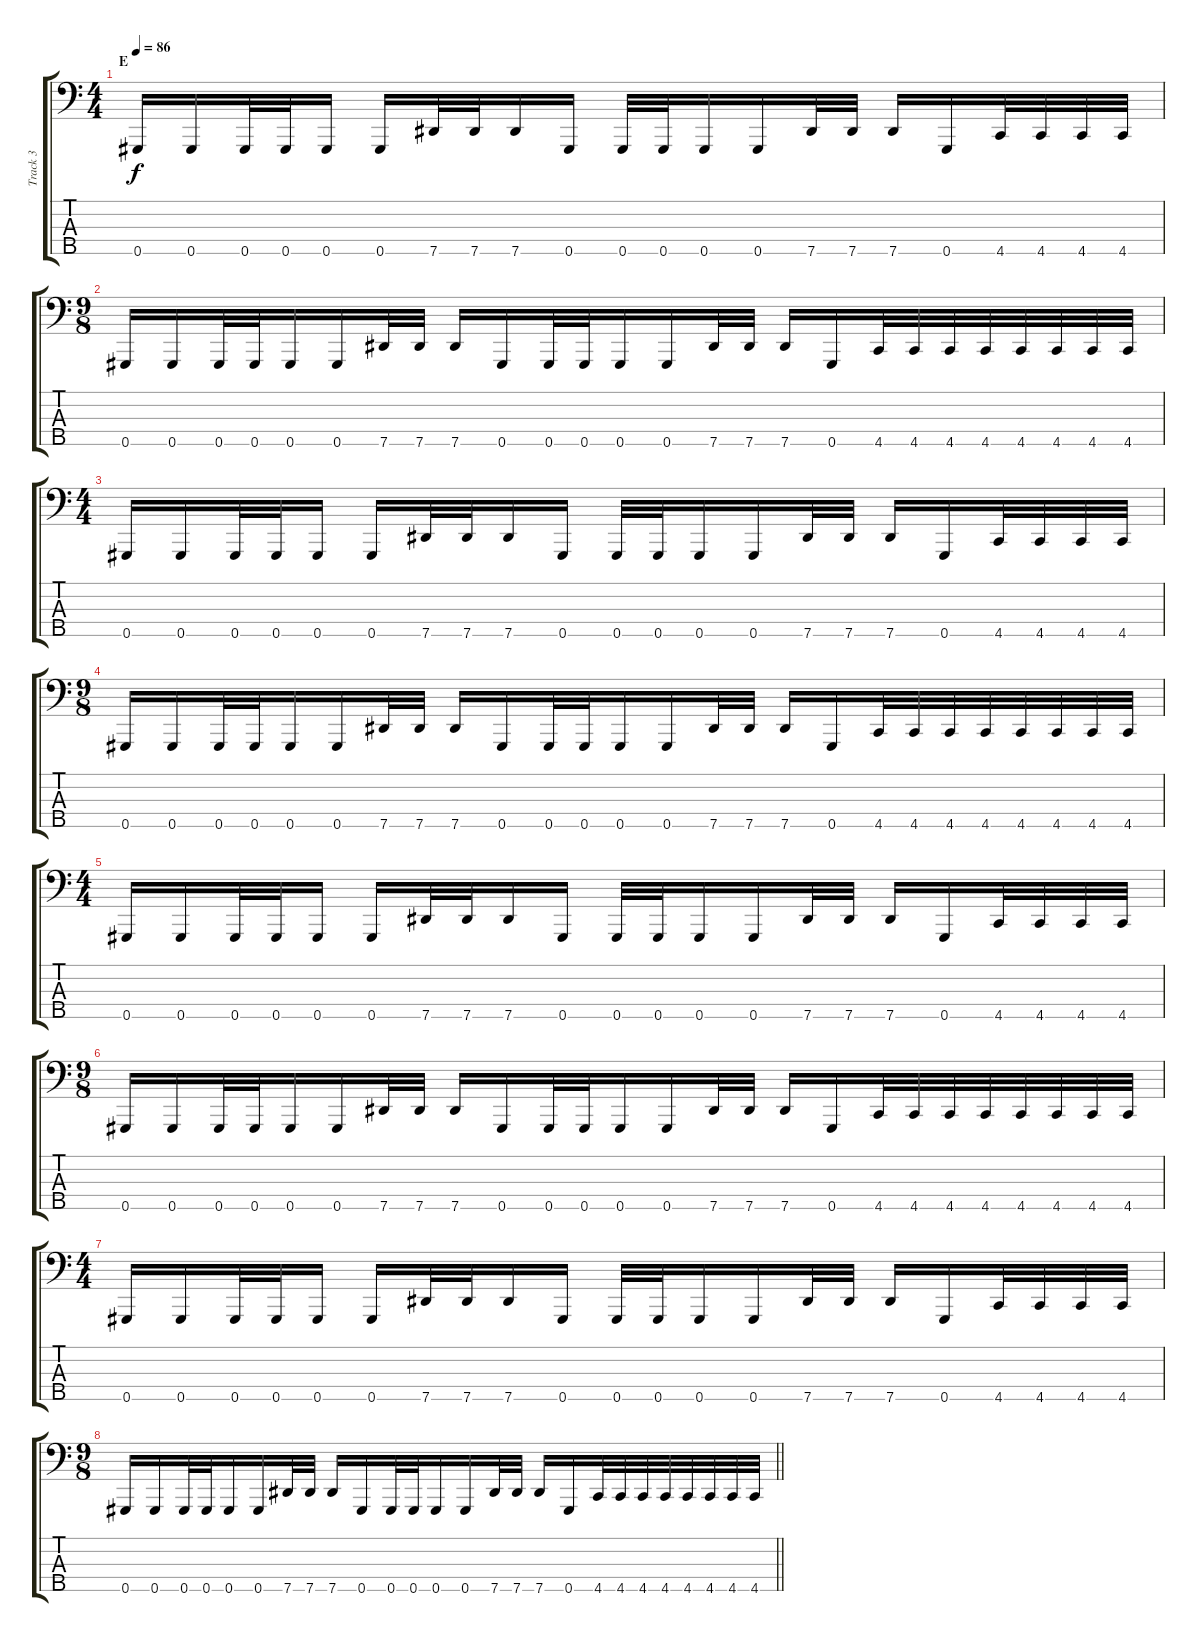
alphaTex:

\track ("Track 3" "Track 3") {instrument electricbassfinger}
\staff {score tabs}
\tuning (E2 B1 Gb1 Db1 Ab0) {hide}
\ts (4 4)
\section ("" "E")
\tempo 86
\clef f4
\ks c
0.5.16{dy f} 0.5.16 0.5.32 0.5.32 0.5.16 0.5.16 7.5.32 7.5.32 7.5.16 0.5.16 0.5.32 0.5.32 0.5.16 0.5.16 7.5.32 7.5.32 7.5.16 0.5.16 4.5.32 4.5.32 4.5.32 4.5.32 |
\ts (9 8)
0.5.16 0.5.16 0.5.32 0.5.32 0.5.16 0.5.16 7.5.32 7.5.32 7.5.16 0.5.16 0.5.32 0.5.32 0.5.16 0.5.16 7.5.32 7.5.32 7.5.16 0.5.16 4.5.32 4.5.32 4.5.32 4.5.32 4.5.32 4.5.32 4.5.32 4.5.32 |
\ts (4 4)
0.5.16 0.5.16 0.5.32 0.5.32 0.5.16 0.5.16 7.5.32 7.5.32 7.5.16 0.5.16 0.5.32 0.5.32 0.5.16 0.5.16 7.5.32 7.5.32 7.5.16 0.5.16 4.5.32 4.5.32 4.5.32 4.5.32 |
\ts (9 8)
0.5.16 0.5.16 0.5.32 0.5.32 0.5.16 0.5.16 7.5.32 7.5.32 7.5.16 0.5.16 0.5.32 0.5.32 0.5.16 0.5.16 7.5.32 7.5.32 7.5.16 0.5.16 4.5.32 4.5.32 4.5.32 4.5.32 4.5.32 4.5.32 4.5.32 4.5.32 |
\ts (4 4)
0.5.16 0.5.16 0.5.32 0.5.32 0.5.16 0.5.16 7.5.32 7.5.32 7.5.16 0.5.16 0.5.32 0.5.32 0.5.16 0.5.16 7.5.32 7.5.32 7.5.16 0.5.16 4.5.32 4.5.32 4.5.32 4.5.32 |
\ts (9 8)
0.5.16 0.5.16 0.5.32 0.5.32 0.5.16 0.5.16 7.5.32 7.5.32 7.5.16 0.5.16 0.5.32 0.5.32 0.5.16 0.5.16 7.5.32 7.5.32 7.5.16 0.5.16 4.5.32 4.5.32 4.5.32 4.5.32 4.5.32 4.5.32 4.5.32 4.5.32 |
\ts (4 4)
0.5.16 0.5.16 0.5.32 0.5.32 0.5.16 0.5.16 7.5.32 7.5.32 7.5.16 0.5.16 0.5.32 0.5.32 0.5.16 0.5.16 7.5.32 7.5.32 7.5.16 0.5.16 4.5.32 4.5.32 4.5.32 4.5.32 |
\ts (9 8)
\barLineRight lightlight
0.5.16 0.5.16 0.5.32 0.5.32 0.5.16 0.5.16 7.5.32 7.5.32 7.5.16 0.5.16 0.5.32 0.5.32 0.5.16 0.5.16 7.5.32 7.5.32 7.5.16 0.5.16 4.5.32 4.5.32 4.5.32 4.5.32 4.5.32 4.5.32 4.5.32 4.5.32
